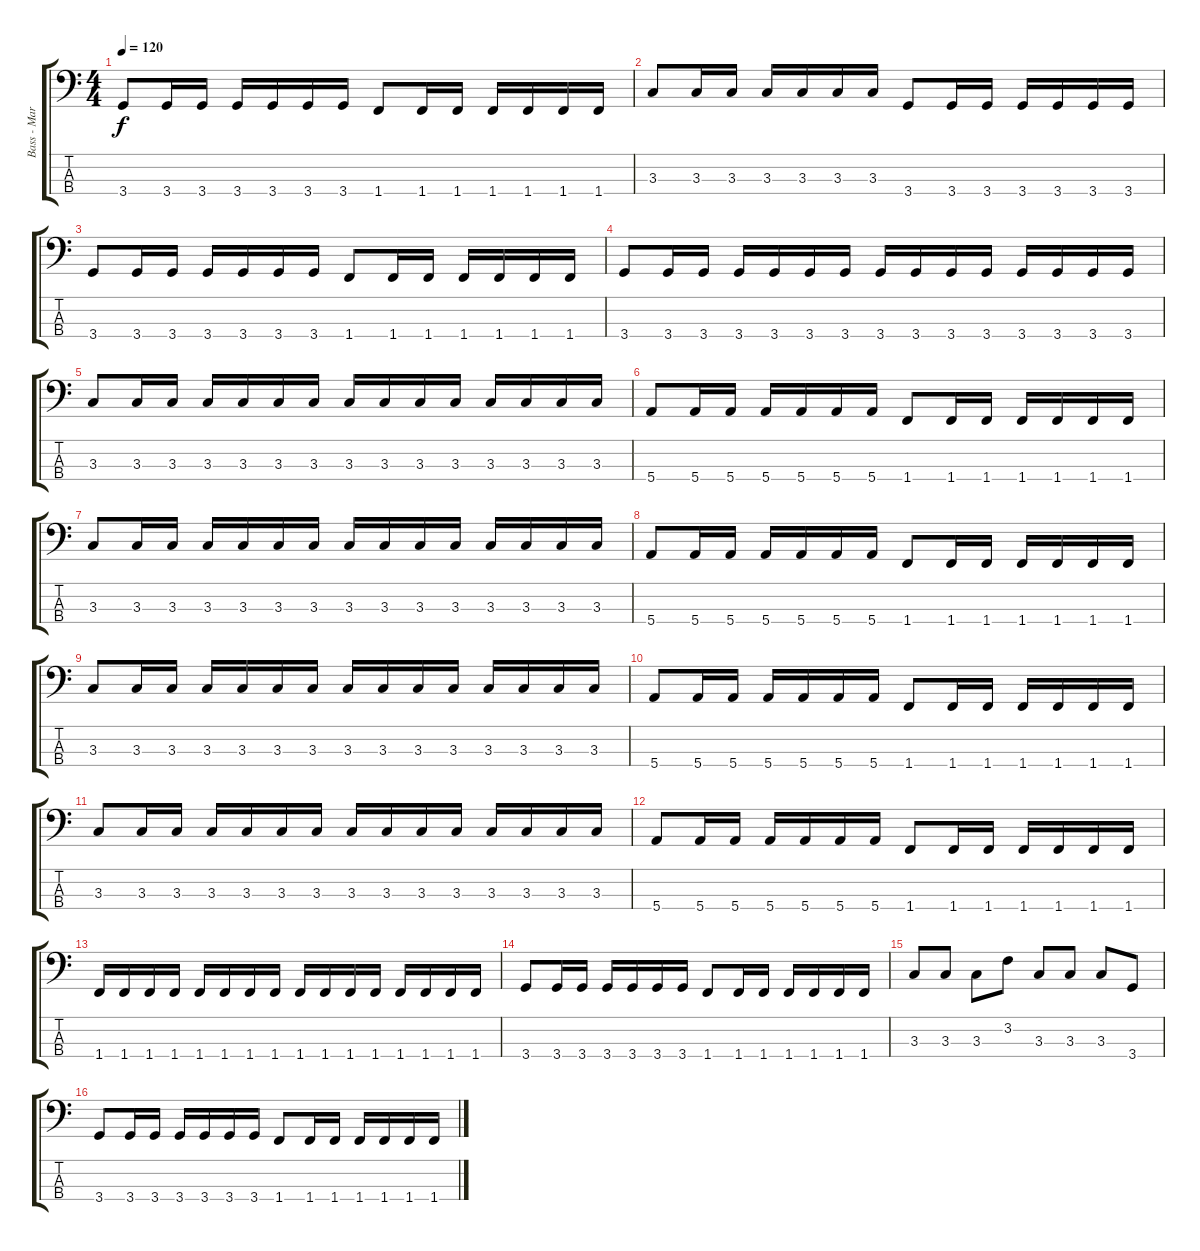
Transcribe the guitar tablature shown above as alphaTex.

\track ("Bass - Mark Alan Hoppus" "Bass - Mar") {instrument electricbassfinger}
\staff {score tabs}
\tuning (G2 D2 A1 E1) {hide}
\ts (4 4)
\tempo 120
\clef f4
\ks c
3.4.8{dy f} 3.4.16 3.4.16 3.4.16 3.4.16 3.4.16 3.4.16 1.4.8 1.4.16 1.4.16 1.4.16 1.4.16 1.4.16 1.4.16 |
3.3.8 3.3.16 3.3.16 3.3.16 3.3.16 3.3.16 3.3.16 3.4.8 3.4.16 3.4.16 3.4.16 3.4.16 3.4.16 3.4.16 |
3.4.8 3.4.16 3.4.16 3.4.16 3.4.16 3.4.16 3.4.16 1.4.8 1.4.16 1.4.16 1.4.16 1.4.16 1.4.16 1.4.16 |
3.4.8 3.4.16 3.4.16 3.4.16 3.4.16 3.4.16 3.4.16 3.4.16 3.4.16 3.4.16 3.4.16 3.4.16 3.4.16 3.4.16 3.4.16 |
3.3.8 3.3.16 3.3.16 3.3.16 3.3.16 3.3.16 3.3.16 3.3.16 3.3.16 3.3.16 3.3.16 3.3.16 3.3.16 3.3.16 3.3.16 |
5.4.8 5.4.16 5.4.16 5.4.16 5.4.16 5.4.16 5.4.16 1.4.8 1.4.16 1.4.16 1.4.16 1.4.16 1.4.16 1.4.16 |
3.3.8 3.3.16 3.3.16 3.3.16 3.3.16 3.3.16 3.3.16 3.3.16 3.3.16 3.3.16 3.3.16 3.3.16 3.3.16 3.3.16 3.3.16 |
5.4.8 5.4.16 5.4.16 5.4.16 5.4.16 5.4.16 5.4.16 1.4.8 1.4.16 1.4.16 1.4.16 1.4.16 1.4.16 1.4.16 |
3.3.8 3.3.16 3.3.16 3.3.16 3.3.16 3.3.16 3.3.16 3.3.16 3.3.16 3.3.16 3.3.16 3.3.16 3.3.16 3.3.16 3.3.16 |
5.4.8 5.4.16 5.4.16 5.4.16 5.4.16 5.4.16 5.4.16 1.4.8 1.4.16 1.4.16 1.4.16 1.4.16 1.4.16 1.4.16 |
3.3.8 3.3.16 3.3.16 3.3.16 3.3.16 3.3.16 3.3.16 3.3.16 3.3.16 3.3.16 3.3.16 3.3.16 3.3.16 3.3.16 3.3.16 |
5.4.8 5.4.16 5.4.16 5.4.16 5.4.16 5.4.16 5.4.16 1.4.8 1.4.16 1.4.16 1.4.16 1.4.16 1.4.16 1.4.16 |
1.4.16 1.4.16 1.4.16 1.4.16 1.4.16 1.4.16 1.4.16 1.4.16 1.4.16 1.4.16 1.4.16 1.4.16 1.4.16 1.4.16 1.4.16 1.4.16 |
3.4.8 3.4.16 3.4.16 3.4.16 3.4.16 3.4.16 3.4.16 1.4.8 1.4.16 1.4.16 1.4.16 1.4.16 1.4.16 1.4.16 |
3.3.8 3.3.8 3.3.8 3.2.8 3.3.8 3.3.8 3.3.8 3.4.8 |
3.4.8 3.4.16 3.4.16 3.4.16 3.4.16 3.4.16 3.4.16 1.4.8 1.4.16 1.4.16 1.4.16 1.4.16 1.4.16 1.4.16
